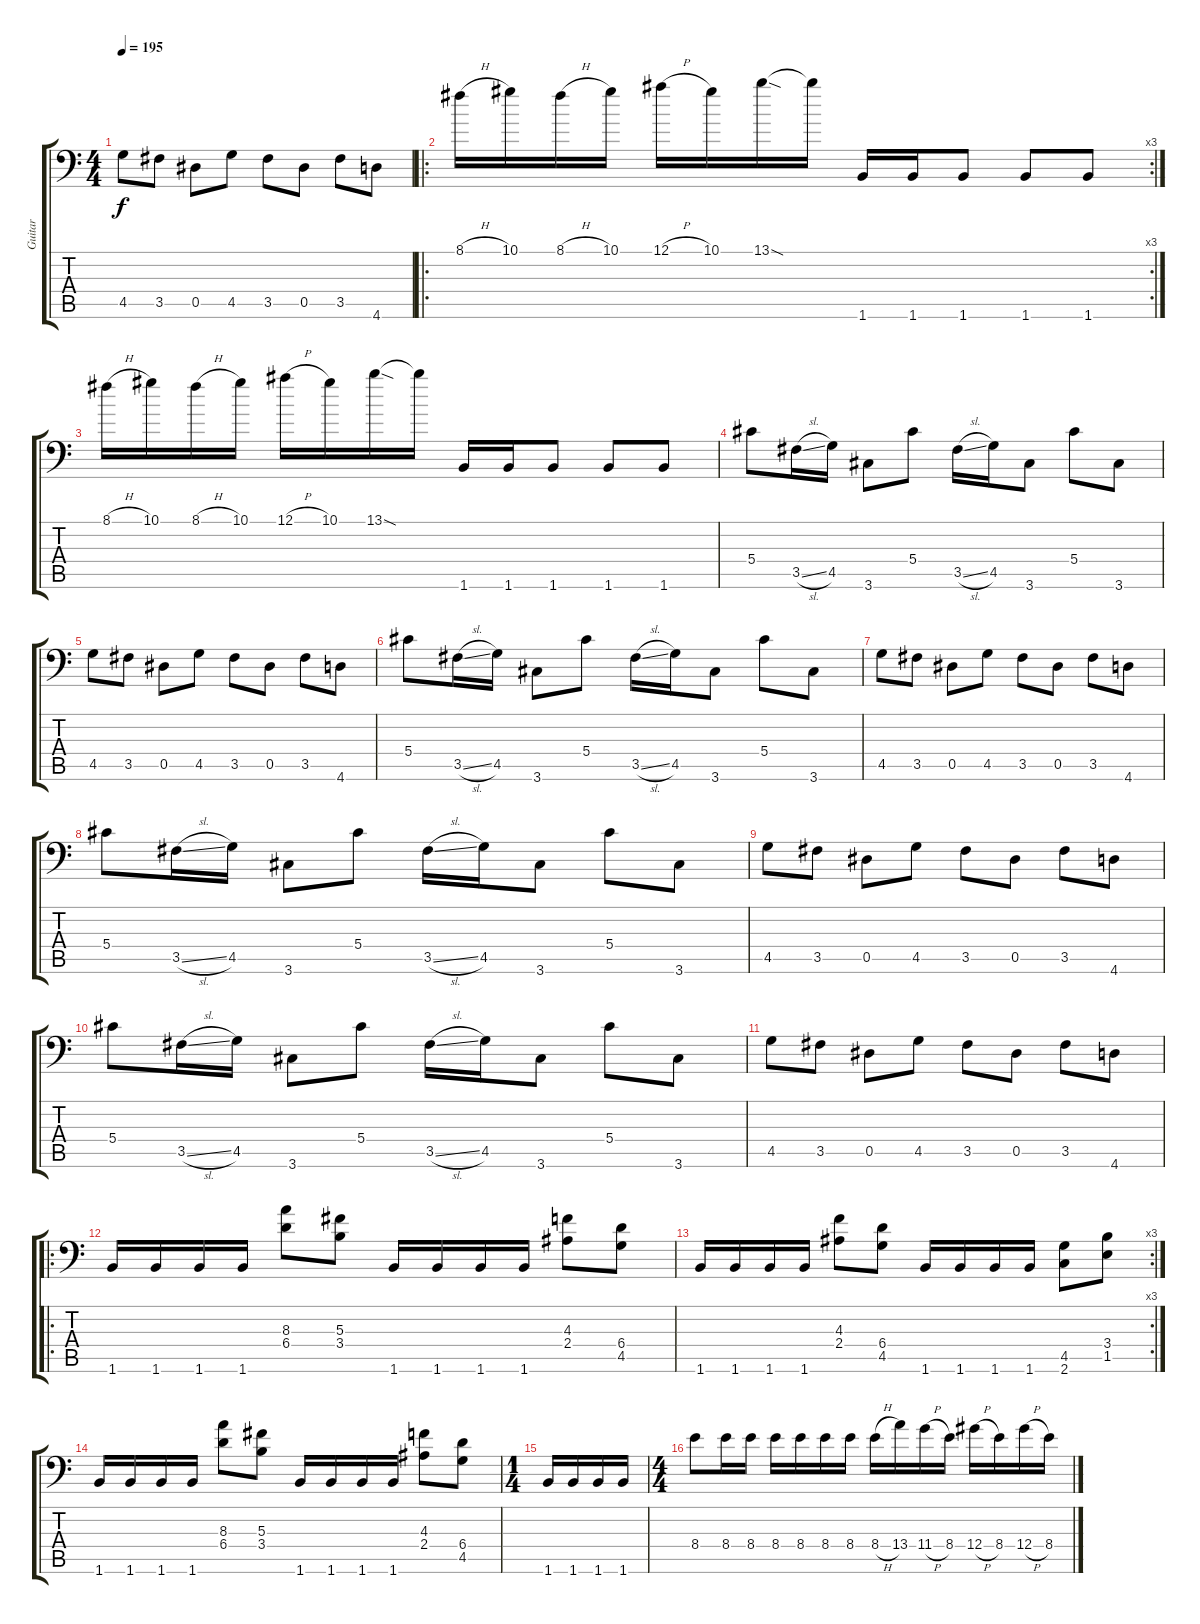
\track ("Guitar" "Guitar") {instrument distortionguitar}
\staff {score tabs}
\tuning (Bb3 F3 Db3 Ab2 Eb2 Bb1) {hide}
\ts (4 4)
\tempo 195
\clef f4
\ks c
4.5.8{dy f} 3.5.8 0.5.8 4.5.8 3.5.8 0.5.8 3.5.8 4.6.8 |
\ro
\rc 3
8.1{h}.16 10.1.16 8.1{h}.16 10.1.16 12.1{h}.16 10.1.16 13.1{sod}.16 13.1{t}.16 1.6.16 1.6.16 1.6.8 1.6.8 1.6.8 |
8.1{h}.16 10.1.16 8.1{h}.16 10.1.16 12.1{h}.16 10.1.16 13.1{sod}.16 13.1{t}.16 1.6.16 1.6.16 1.6.8 1.6.8 1.6.8 |
5.4.8 3.5{sl}.16 4.5.16 3.6.8 5.4.8 3.5{sl}.16 4.5.16 3.6.8 5.4.8 3.6.8 |
4.5.8 3.5.8 0.5.8 4.5.8 3.5.8 0.5.8 3.5.8 4.6.8 |
5.4.8 3.5{sl}.16 4.5.16 3.6.8 5.4.8 3.5{sl}.16 4.5.16 3.6.8 5.4.8 3.6.8 |
4.5.8 3.5.8 0.5.8 4.5.8 3.5.8 0.5.8 3.5.8 4.6.8 |
5.4.8 3.5{sl}.16 4.5.16 3.6.8 5.4.8 3.5{sl}.16 4.5.16 3.6.8 5.4.8 3.6.8 |
4.5.8 3.5.8 0.5.8 4.5.8 3.5.8 0.5.8 3.5.8 4.6.8 |
5.4.8 3.5{sl}.16 4.5.16 3.6.8 5.4.8 3.5{sl}.16 4.5.16 3.6.8 5.4.8 3.6.8 |
4.5.8 3.5.8 0.5.8 4.5.8 3.5.8 0.5.8 3.5.8 4.6.8 |
\ro
1.6.16 1.6.16 1.6.16 1.6.16 (8.3 6.4).8 (5.3 3.4).8 1.6.16 1.6.16 1.6.16 1.6.16 (4.3 2.4).8 (6.4 4.5).8 |
\rc 3
1.6.16 1.6.16 1.6.16 1.6.16 (4.3 2.4).8 (6.4 4.5).8 1.6.16 1.6.16 1.6.16 1.6.16 (4.5 2.6).8 (3.4 1.5).8 |
1.6.16 1.6.16 1.6.16 1.6.16 (8.3 6.4).8 (5.3 3.4).8 1.6.16 1.6.16 1.6.16 1.6.16 (4.3 2.4).8 (6.4 4.5).8 |
\ts (1 4)
1.6.16 1.6.16 1.6.16 1.6.16 |
\ts (4 4)
8.4.8 8.4.16 8.4.16 8.4.16 8.4.16 8.4.16 8.4.16 8.4{h}.16 13.4.16 11.4{h}.16 8.4.16 12.4{h}.16 8.4.16 12.4{h}.16 8.4.16
